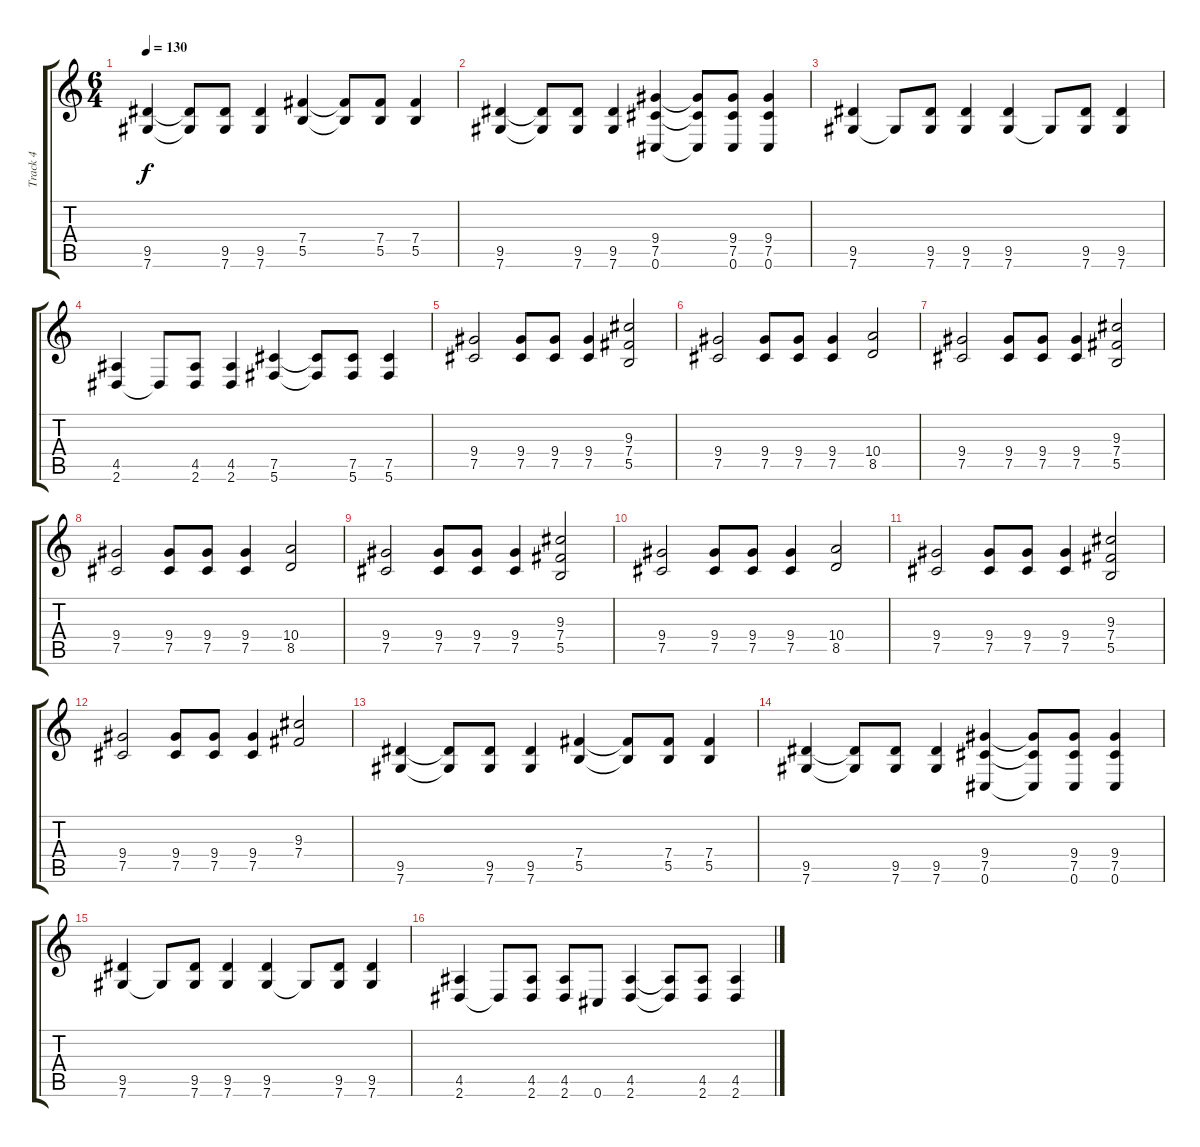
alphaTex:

\track ("Track 4" "Track 4") {instrument distortionguitar}
\staff {score tabs}
\tuning (Db4 Ab3 E3 B2 Gb2 Db2) {hide}
\ts (6 4)
\tempo 130
\clef g2
\ks c
(9.5 7.6).4{dy f} (9.5{t} 7.6{t}).8 (9.5 7.6).8 (9.5 7.6).4 (7.4 5.5).4 (7.4{t} 5.5{t}).8 (7.4 5.5).8 (7.4 5.5).4 |
(9.5 7.6).4 (9.5{t} 7.6{t}).8 (9.5 7.6).8 (9.5 7.6).4 (9.4 7.5 0.6).4 (9.4{t} 7.5{t} 0.6{t}).8 (9.4 7.5 0.6).8 (9.4 7.5 0.6).4 |
(9.5 7.6).4 7.6{t}.8 (9.5 7.6).8 (9.5 7.6).4 (9.5 7.6).4 7.6{t}.8 (9.5 7.6).8 (9.5 7.6).4 |
(4.5 2.6).4 2.6{t}.8 (4.5 2.6).8 (4.5 2.6).4 (7.5 5.6).4 (7.5{t} 5.6{t}).8 (7.5 5.6).8 (7.5 5.6).4 |
(9.4 7.5).2 (9.4 7.5).8 (9.4 7.5).8 (9.4 7.5).4 (9.3 7.4 5.5).2 |
(9.4 7.5).2 (9.4 7.5).8 (9.4 7.5).8 (9.4 7.5).4 (10.4 8.5).2 |
(9.4 7.5).2 (9.4 7.5).8 (9.4 7.5).8 (9.4 7.5).4 (9.3 7.4 5.5).2 |
(9.4 7.5).2 (9.4 7.5).8 (9.4 7.5).8 (9.4 7.5).4 (10.4 8.5).2 |
(9.4 7.5).2 (9.4 7.5).8 (9.4 7.5).8 (9.4 7.5).4 (9.3 7.4 5.5).2 |
(9.4 7.5).2 (9.4 7.5).8 (9.4 7.5).8 (9.4 7.5).4 (10.4 8.5).2 |
(9.4 7.5).2 (9.4 7.5).8 (9.4 7.5).8 (9.4 7.5).4 (9.3 7.4 5.5).2 |
(9.4 7.5).2 (9.4 7.5).8 (9.4 7.5).8 (9.4 7.5).4 (9.3 7.4).2 |
(9.5 7.6).4 (9.5{t} 7.6{t}).8 (9.5 7.6).8 (9.5 7.6).4 (7.4 5.5).4 (7.4{t} 5.5{t}).8 (7.4 5.5).8 (7.4 5.5).4 |
(9.5 7.6).4 (9.5{t} 7.6{t}).8 (9.5 7.6).8 (9.5 7.6).4 (9.4 7.5 0.6).4 (9.4{t} 7.5{t} 0.6{t}).8 (9.4 7.5 0.6).8 (9.4 7.5 0.6).4 |
(9.5 7.6).4 7.6{t}.8 (9.5 7.6).8 (9.5 7.6).4 (9.5 7.6).4 7.6{t}.8 (9.5 7.6).8 (9.5 7.6).4 |
(4.5 2.6).4 2.6{t}.8 (4.5 2.6).8 (4.5 2.6).8 0.6.8 (4.5 2.6).4 (4.5{t} 2.6{t}).8 (4.5 2.6).8 (4.5 2.6).4
